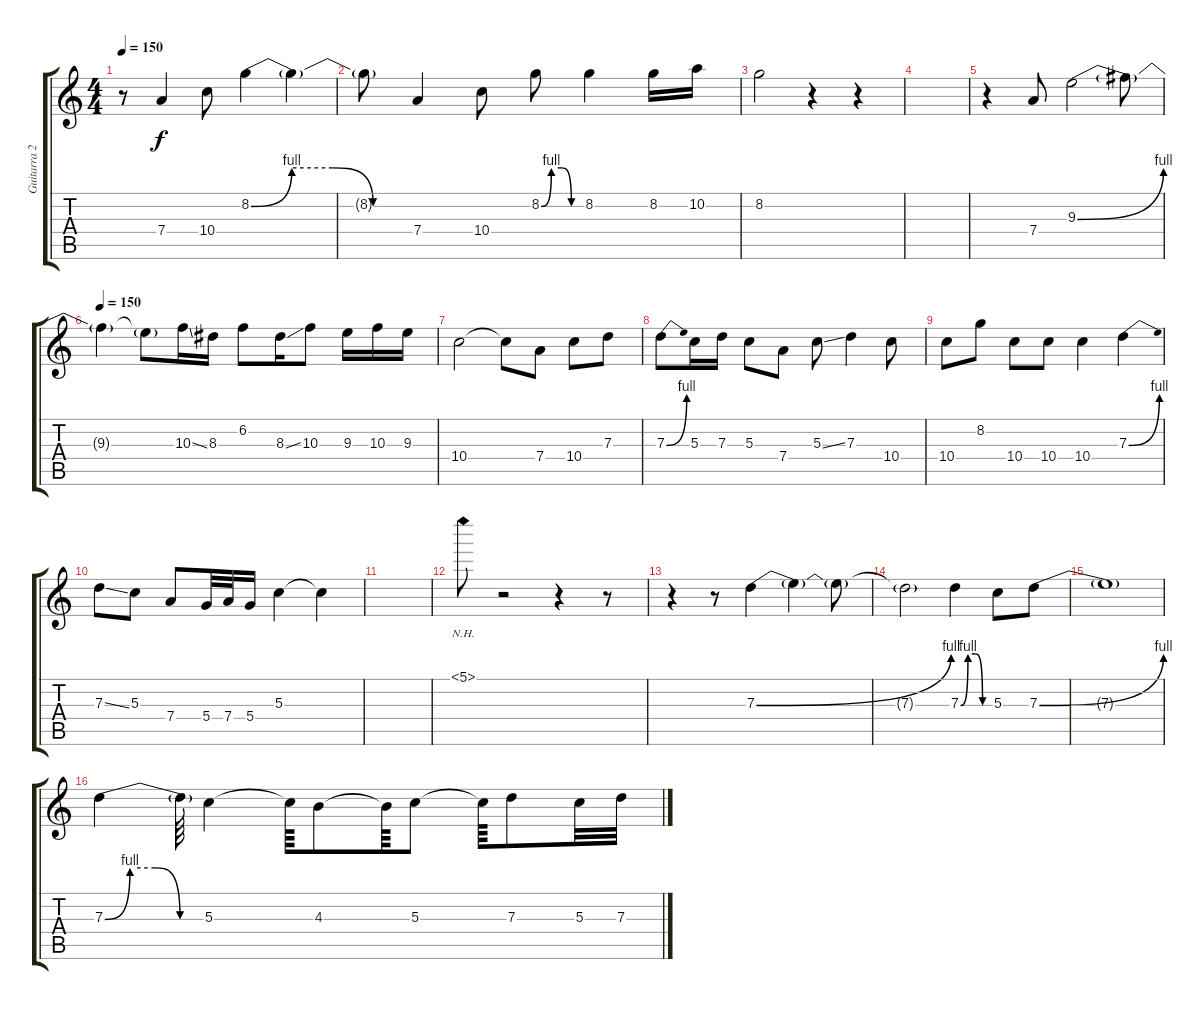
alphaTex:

\track ("Guitarra 2" "Guitarra 2") {instrument electricguitarjazz}
\staff {score tabs}
\tuning (E4 B3 G3 D3 A2 E2) {hide}
\ts (4 4)
\tempo 150
\clef g2
\ks c
r.8{dy f} 7.4.4 10.4.8 8.2{be (custom 0 0 15 4 30 4 45 0 60 0)}.4 8.2{t}.4 |
8.2{t}.8 7.4.4 10.4.8 8.2{be (custom 0 0 15 4 30 4 45 0 60 0)}.8 8.2.4 8.2.16 10.2.16 |
8.2.2 r.4 r.4 |
|
r.4 7.4.8 9.3{be (bend 0 0 60 4)}.2 9.3{t}.8 |
\tempo 150
9.3{t}.4 9.3{t}.8 10.3{ss}.16 8.3.16 6.2.8 8.3{ss}.16 10.3.8 9.3.16 10.3.16 9.3.16 |
10.4.2 10.4{t}.8 7.4.8 10.4.8 7.3.8 |
7.3{be (bend 0 0 60 4)}.8 5.3.16 7.3.16 5.3.8 7.4.8 5.3{ss}.8 7.3.4 10.4.8 |
10.4.8 8.2.8 10.4.8 10.4.8 10.4.4 7.3{be (bend 0 0 60 4)}.4 |
7.3{ss}.8 5.3.8 7.4.8 5.4.32 7.4.32 5.4.16 5.3.4 5.3{t}.4 |
|
5.1{nh}.8 r.2 r.4 r.8 |
r.4 r.8 7.3{be (bend 0 0 60 4)}.4 7.3{t}.4 7.3{t}.8 |
7.3{t}.2 7.3{be (custom 0 0 15 4 30 4 45 0 60 0)}.4 5.3.8 7.3{be (bend 0 0 60 4)}.8 |
7.3{t}.1 |
7.3{be (custom 0 0 15 4 30 4 45 0 60 0)}.4 7.3{t}.64 5.3.4 5.3{t}.64 4.3.8 4.3{t}.64 5.3.8 5.3{t}.64 7.3.8 5.3.32 7.3.32
